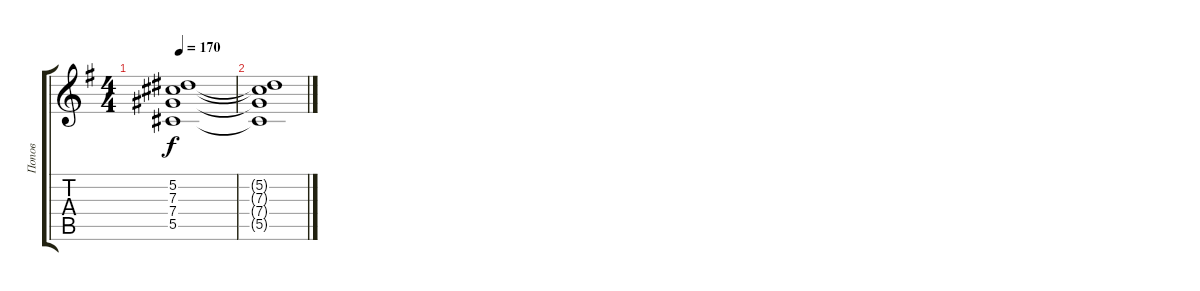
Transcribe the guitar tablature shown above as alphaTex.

\track ("Попов" "Попов") {instrument distortionguitar}
\staff {score tabs}
\tuning (Eb4 Bb3 Gb3 Db3 Ab2 Eb2) {hide}
\ts (4 4)
\tempo 170
\clef g2
\ks g
(5.2{t} 7.3{t} 7.4{t} 5.5{t}).1{dy f} |
(5.2{t} 7.3{t} 7.4{t} 5.5{t}).1
